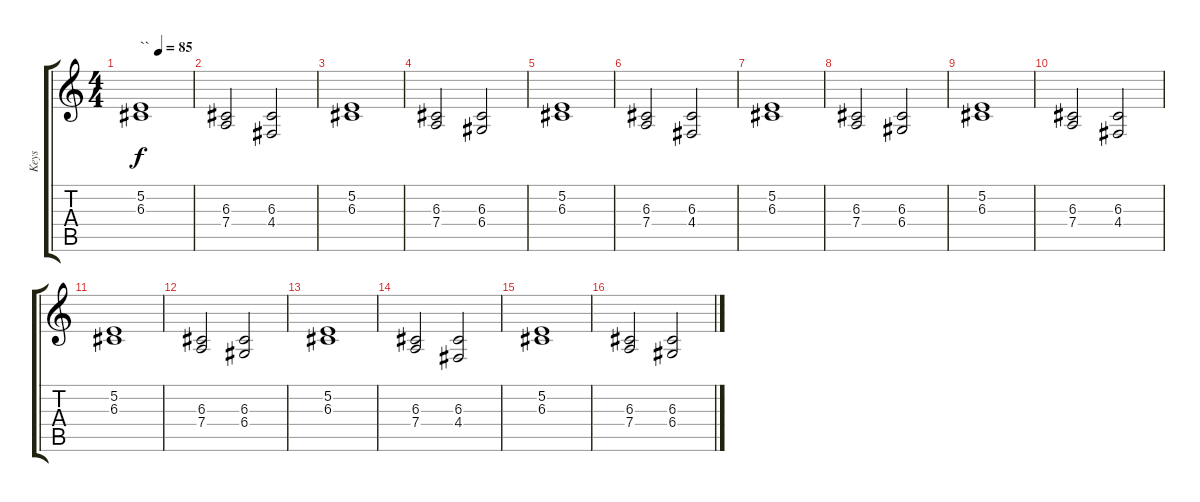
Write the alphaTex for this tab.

\track ("Keys" "Keys") {instrument drawbarorgan}
\staff {score tabs}
\tuning (E4 B3 G3 D3 A2 E2) {hide}
\ts (4 4)
\tempo (85 "``")
\clef g2
\ks c
(5.2 6.3).1{dy f instrument drawbarorgan} |
(6.3 7.4).2 (6.3 4.4).2 |
(5.2 6.3).1 |
(6.3 7.4).2 (6.3 6.4).2 |
(5.2 6.3).1 |
(6.3 7.4).2 (6.3 4.4).2 |
(5.2 6.3).1 |
(6.3 7.4).2 (6.3 6.4).2 |
(5.2 6.3).1 |
(6.3 7.4).2 (6.3 4.4).2 |
(5.2 6.3).1 |
(6.3 7.4).2 (6.3 6.4).2 |
(5.2 6.3).1 |
(6.3 7.4).2 (6.3 4.4).2 |
(5.2 6.3).1 |
(6.3 7.4).2 (6.3 6.4).2
